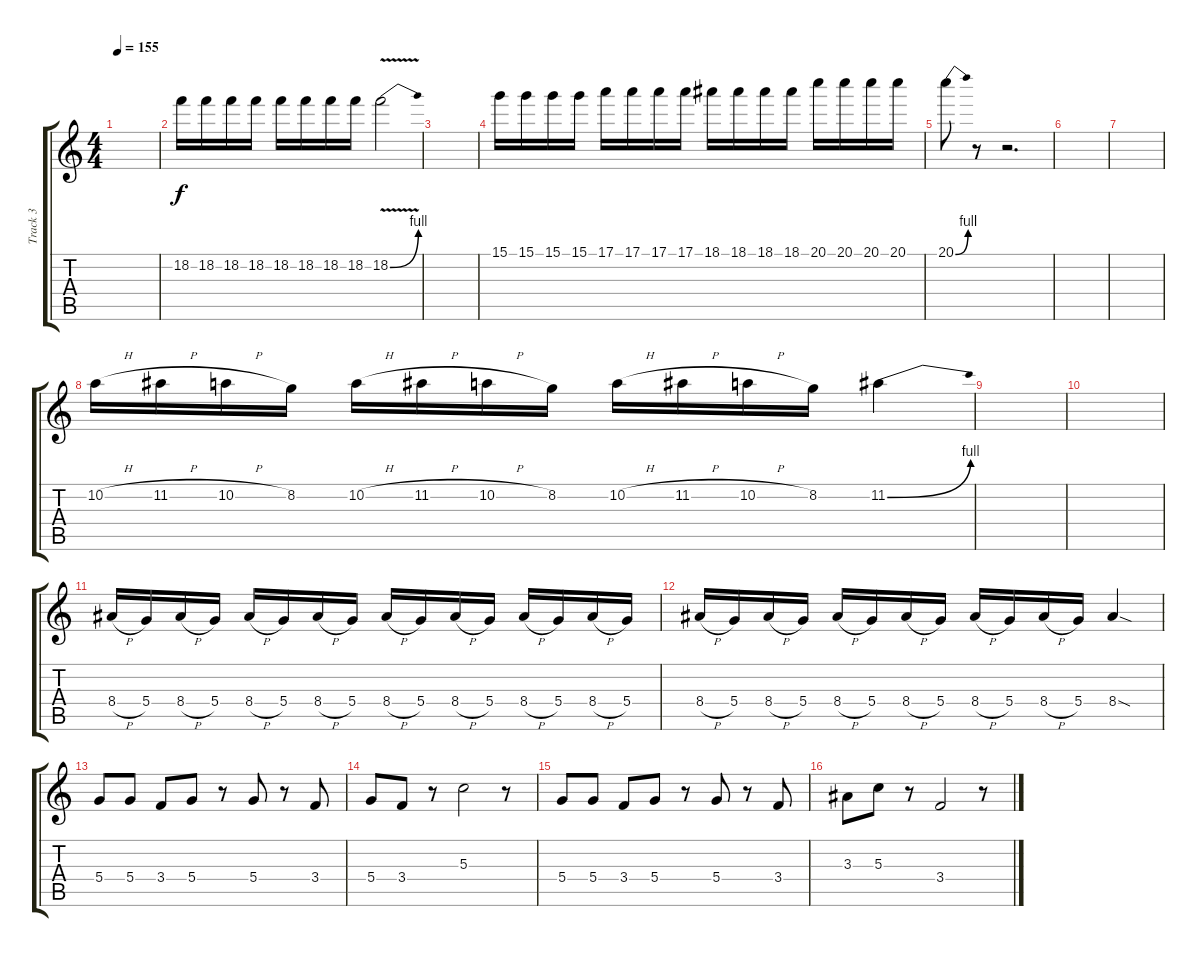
\track ("Track 3" "Track 3") {instrument distortionguitar}
\staff {score tabs}
\tuning (E4 B3 G3 D3 A2 E2) {hide}
\ts (4 4)
\tempo 155
\clef g2
\ks c
|
18.2.16 18.2.16 18.2.16 18.2.16 18.2.16 18.2.16 18.2.16 18.2.16 18.2{be (bend 0 0 60 4) v}.2 |
|
15.1.16 15.1.16 15.1.16 15.1.16 17.1.16 17.1.16 17.1.16 17.1.16 18.1.16 18.1.16 18.1.16 18.1.16 20.1.16 20.1.16 20.1.16 20.1.16 |
20.1{be (bend 0 0 60 4)}.8 r.8 r.2{d} |
|
|
10.2{h}.16 11.2{h}.16 10.2{h}.16 8.2.16 10.2{h}.16 11.2{h}.16 10.2{h}.16 8.2.16 10.2{h}.16 11.2{h}.16 10.2{h}.16 8.2.16 11.2{be (bend 0 0 60 4)}.4 |
|
|
8.4{h}.16 5.4.16 8.4{h}.16 5.4.16 8.4{h}.16 5.4.16 8.4{h}.16 5.4.16 8.4{h}.16 5.4.16 8.4{h}.16 5.4.16 8.4{h}.16 5.4.16 8.4{h}.16 5.4.16 |
8.4{h}.16 5.4.16 8.4{h}.16 5.4.16 8.4{h}.16 5.4.16 8.4{h}.16 5.4.16 8.4{h}.16 5.4.16 8.4{h}.16 5.4.16 8.4{sod}.4 |
5.4.8 5.4.8 3.4.8 5.4.8 r.8 5.4.8 r.8 3.4.8 |
5.4.8 3.4.8 r.8 5.3.2 r.8 |
5.4.8 5.4.8 3.4.8 5.4.8 r.8 5.4.8 r.8 3.4.8 |
3.3.8 5.3.8 r.8 3.4.2 r.8
